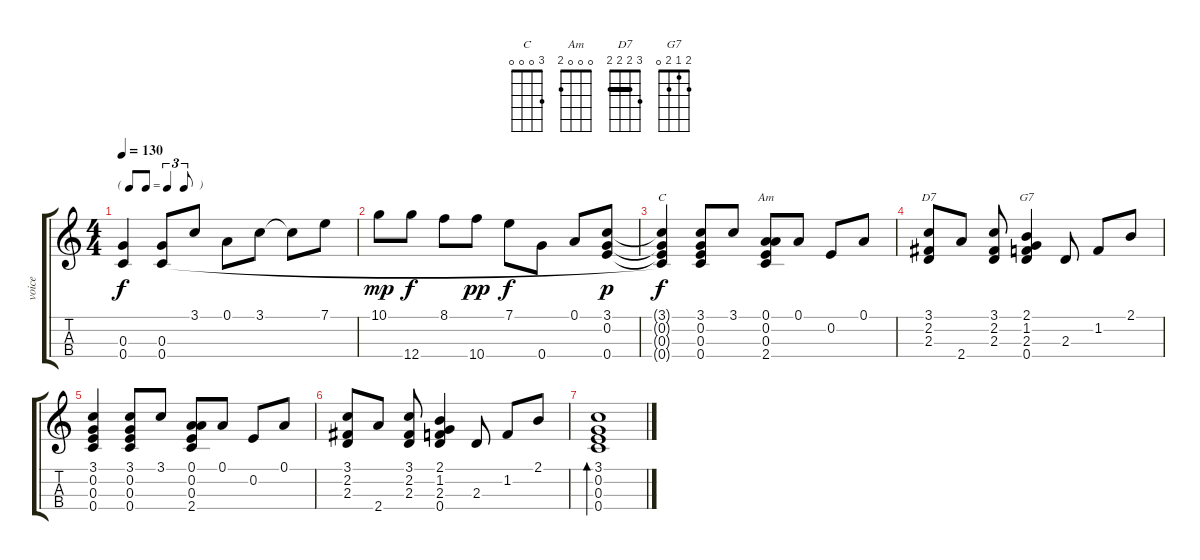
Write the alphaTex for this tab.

\track ("voice" "voice") {instrument acousticguitarsteel}
\staff {score tabs}
\tuning (A3 E3 C3 G3) {hide}
\chord ("C" 3 0 0 0)
\chord ("Am" 0 0 0 2)
\chord ("D7" 3 2 2 2) {barre 2}
\chord ("G7" 2 1 2 0)
\ts (4 4)
\tf triplet8th
\tempo 130
\clef g2
\ks c
(0.3{t} 0.4{t}).4{dy f} (0.3 0.4).8 3.1.8 0.1.8 3.1.8 3.1{t}.8 7.1.8 |
10.1.8{dy mp} 12.4.8{dy f} 8.1.8 10.4.8{dy pp} 7.1.8{dy f} 0.4.8 0.1.8 (3.1 0.2 0.4).8{dy p} |
(3.1{t} 0.2{t} 0.3{t} 0.4{t}).4{ch "C" dy f} (3.1 0.2 0.3 0.4).8 3.1.8 (0.1 0.2 0.3 2.4).8{ch "Am"} 0.1.8 0.2.8 0.1.8 |
(3.1 2.2 2.3).8{ch "D7"} 2.4.8 (3.1 2.2 2.3).8 (2.1 1.2 2.3 0.4).4{ch "G7"} 2.3.8 1.2.8 2.1.8 |
(3.1 0.2 0.3 0.4).4 (3.1 0.2 0.3 0.4).8 3.1.8 (0.1 0.2 0.3 2.4).8 0.1.8 0.2.8 0.1.8 |
(3.1 2.2 2.3).8 2.4.8 (3.1 2.2 2.3).8 (2.1 1.2 2.3 0.4).4 2.3.8 1.2.8 2.1.8 |
(3.1 0.2 0.3 0.4).1{bd 120}
